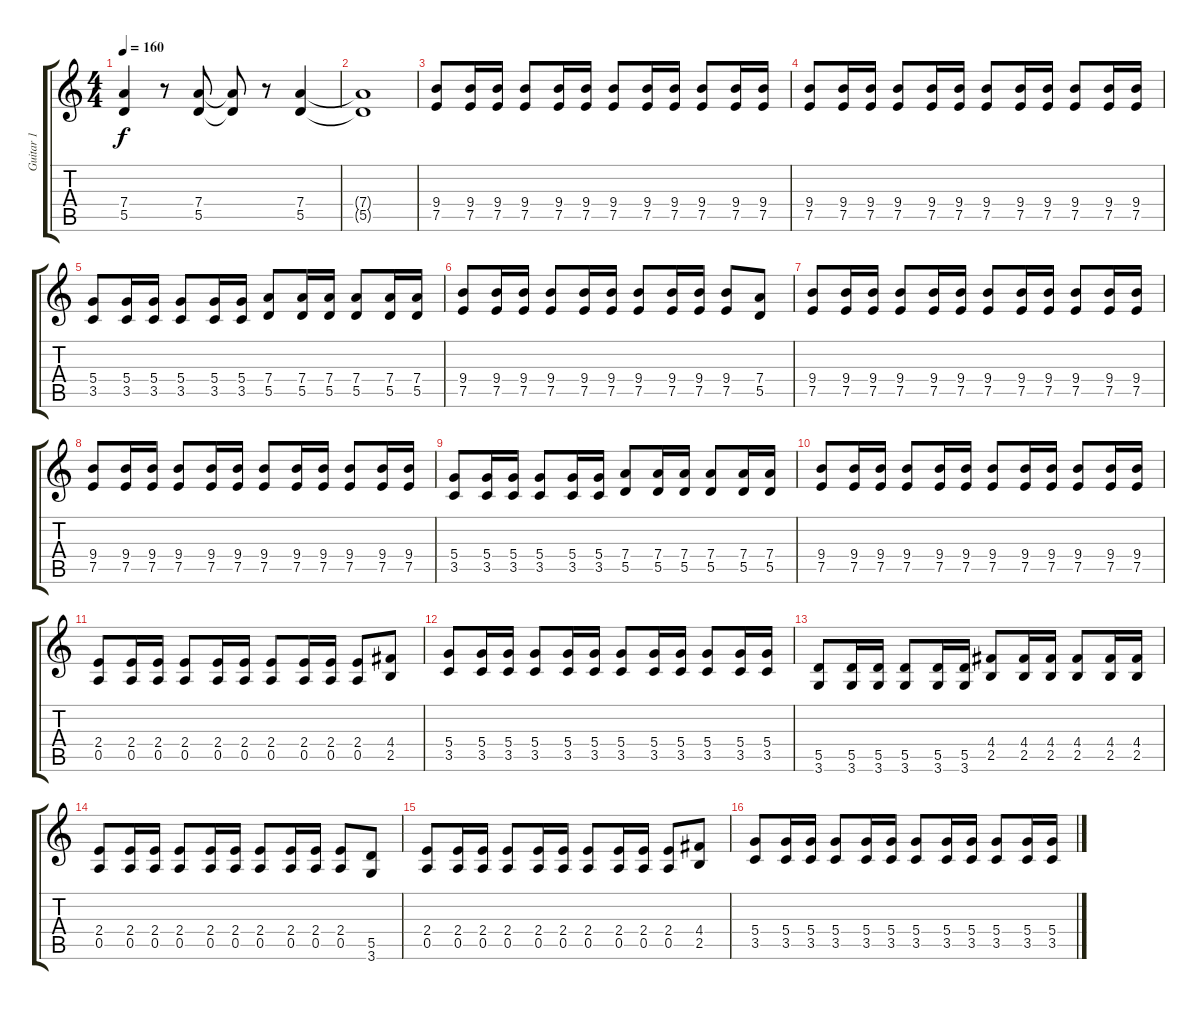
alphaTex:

\track ("Guitar 1" "Guitar 1") {instrument distortionguitar}
\staff {score tabs}
\tuning (E4 B3 G3 D3 A2 E2) {hide}
\ts (4 4)
\tempo 160
\clef g2
\ks c
(7.4 5.5).4{dy f} r.8 (7.4 5.5).8 (7.4{t} 5.5{t}).8 r.8 (7.4 5.5).4 |
(7.4{t} 5.5{t}).1 |
(9.4 7.5).8 (9.4 7.5).16 (9.4 7.5).16 (9.4 7.5).8 (9.4 7.5).16 (9.4 7.5).16 (9.4 7.5).8 (9.4 7.5).16 (9.4 7.5).16 (9.4 7.5).8 (9.4 7.5).16 (9.4 7.5).16 |
(9.4 7.5).8 (9.4 7.5).16 (9.4 7.5).16 (9.4 7.5).8 (9.4 7.5).16 (9.4 7.5).16 (9.4 7.5).8 (9.4 7.5).16 (9.4 7.5).16 (9.4 7.5).8 (9.4 7.5).16 (9.4 7.5).16 |
(5.4 3.5).8 (5.4 3.5).16 (5.4 3.5).16 (5.4 3.5).8 (5.4 3.5).16 (5.4 3.5).16 (7.4 5.5).8 (7.4 5.5).16 (7.4 5.5).16 (7.4 5.5).8 (7.4 5.5).16 (7.4 5.5).16 |
(9.4 7.5).8 (9.4 7.5).16 (9.4 7.5).16 (9.4 7.5).8 (9.4 7.5).16 (9.4 7.5).16 (9.4 7.5).8 (9.4 7.5).16 (9.4 7.5).16 (9.4 7.5).8 (7.4 5.5).8 |
(9.4 7.5).8 (9.4 7.5).16 (9.4 7.5).16 (9.4 7.5).8 (9.4 7.5).16 (9.4 7.5).16 (9.4 7.5).8 (9.4 7.5).16 (9.4 7.5).16 (9.4 7.5).8 (9.4 7.5).16 (9.4 7.5).16 |
(9.4 7.5).8 (9.4 7.5).16 (9.4 7.5).16 (9.4 7.5).8 (9.4 7.5).16 (9.4 7.5).16 (9.4 7.5).8 (9.4 7.5).16 (9.4 7.5).16 (9.4 7.5).8 (9.4 7.5).16 (9.4 7.5).16 |
(5.4 3.5).8 (5.4 3.5).16 (5.4 3.5).16 (5.4 3.5).8 (5.4 3.5).16 (5.4 3.5).16 (7.4 5.5).8 (7.4 5.5).16 (7.4 5.5).16 (7.4 5.5).8 (7.4 5.5).16 (7.4 5.5).16 |
(9.4 7.5).8 (9.4 7.5).16 (9.4 7.5).16 (9.4 7.5).8 (9.4 7.5).16 (9.4 7.5).16 (9.4 7.5).8 (9.4 7.5).16 (9.4 7.5).16 (9.4 7.5).8 (9.4 7.5).16 (9.4 7.5).16 |
(2.4 0.5).8 (2.4 0.5).16 (2.4 0.5).16 (2.4 0.5).8 (2.4 0.5).16 (2.4 0.5).16 (2.4 0.5).8 (2.4 0.5).16 (2.4 0.5).16 (2.4 0.5).8 (4.4 2.5).8 |
(5.4 3.5).8 (5.4 3.5).16 (5.4 3.5).16 (5.4 3.5).8 (5.4 3.5).16 (5.4 3.5).16 (5.4 3.5).8 (5.4 3.5).16 (5.4 3.5).16 (5.4 3.5).8 (5.4 3.5).16 (5.4 3.5).16 |
(5.5 3.6).8 (5.5 3.6).16 (5.5 3.6).16 (5.5 3.6).8 (5.5 3.6).16 (5.5 3.6).16 (4.4 2.5).8 (4.4 2.5).16 (4.4 2.5).16 (4.4 2.5).8 (4.4 2.5).16 (4.4 2.5).16 |
(2.4 0.5).8 (2.4 0.5).16 (2.4 0.5).16 (2.4 0.5).8 (2.4 0.5).16 (2.4 0.5).16 (2.4 0.5).8 (2.4 0.5).16 (2.4 0.5).16 (2.4 0.5).8 (5.5 3.6).8 |
(2.4 0.5).8 (2.4 0.5).16 (2.4 0.5).16 (2.4 0.5).8 (2.4 0.5).16 (2.4 0.5).16 (2.4 0.5).8 (2.4 0.5).16 (2.4 0.5).16 (2.4 0.5).8 (4.4 2.5).8 |
(5.4 3.5).8 (5.4 3.5).16 (5.4 3.5).16 (5.4 3.5).8 (5.4 3.5).16 (5.4 3.5).16 (5.4 3.5).8 (5.4 3.5).16 (5.4 3.5).16 (5.4 3.5).8 (5.4 3.5).16 (5.4 3.5).16
